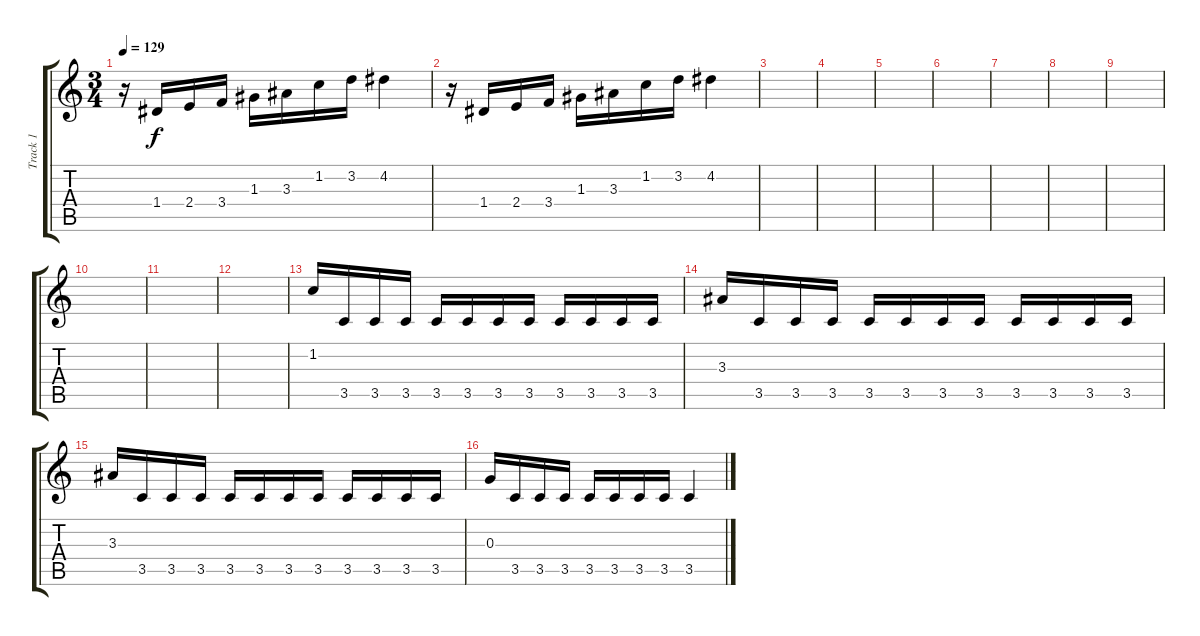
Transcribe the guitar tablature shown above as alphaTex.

\track ("Track 1" "Track 1") {instrument acousticguitarnylon}
\staff {score tabs}
\tuning (E4 B3 G3 D3 A2 E2) {hide}
\ts (3 4)
\tempo 129
\clef g2
\ks c
r.16{dy f} 1.4.16 2.4.16 3.4.16 1.3.16 3.3.16 1.2.16 3.2.16 4.2.4 |
r.16 1.4.16 2.4.16 3.4.16 1.3.16 3.3.16 1.2.16 3.2.16 4.2.4 |
|
|
|
|
|
|
|
|
|
|
1.2.16 3.5.16 3.5.16 3.5.16 3.5.16 3.5.16 3.5.16 3.5.16 3.5.16 3.5.16 3.5.16 3.5.16 |
3.3.16 3.5.16 3.5.16 3.5.16 3.5.16 3.5.16 3.5.16 3.5.16 3.5.16 3.5.16 3.5.16 3.5.16 |
3.3.16 3.5.16 3.5.16 3.5.16 3.5.16 3.5.16 3.5.16 3.5.16 3.5.16 3.5.16 3.5.16 3.5.16 |
0.3.16 3.5.16 3.5.16 3.5.16 3.5.16 3.5.16 3.5.16 3.5.16 3.5.4
